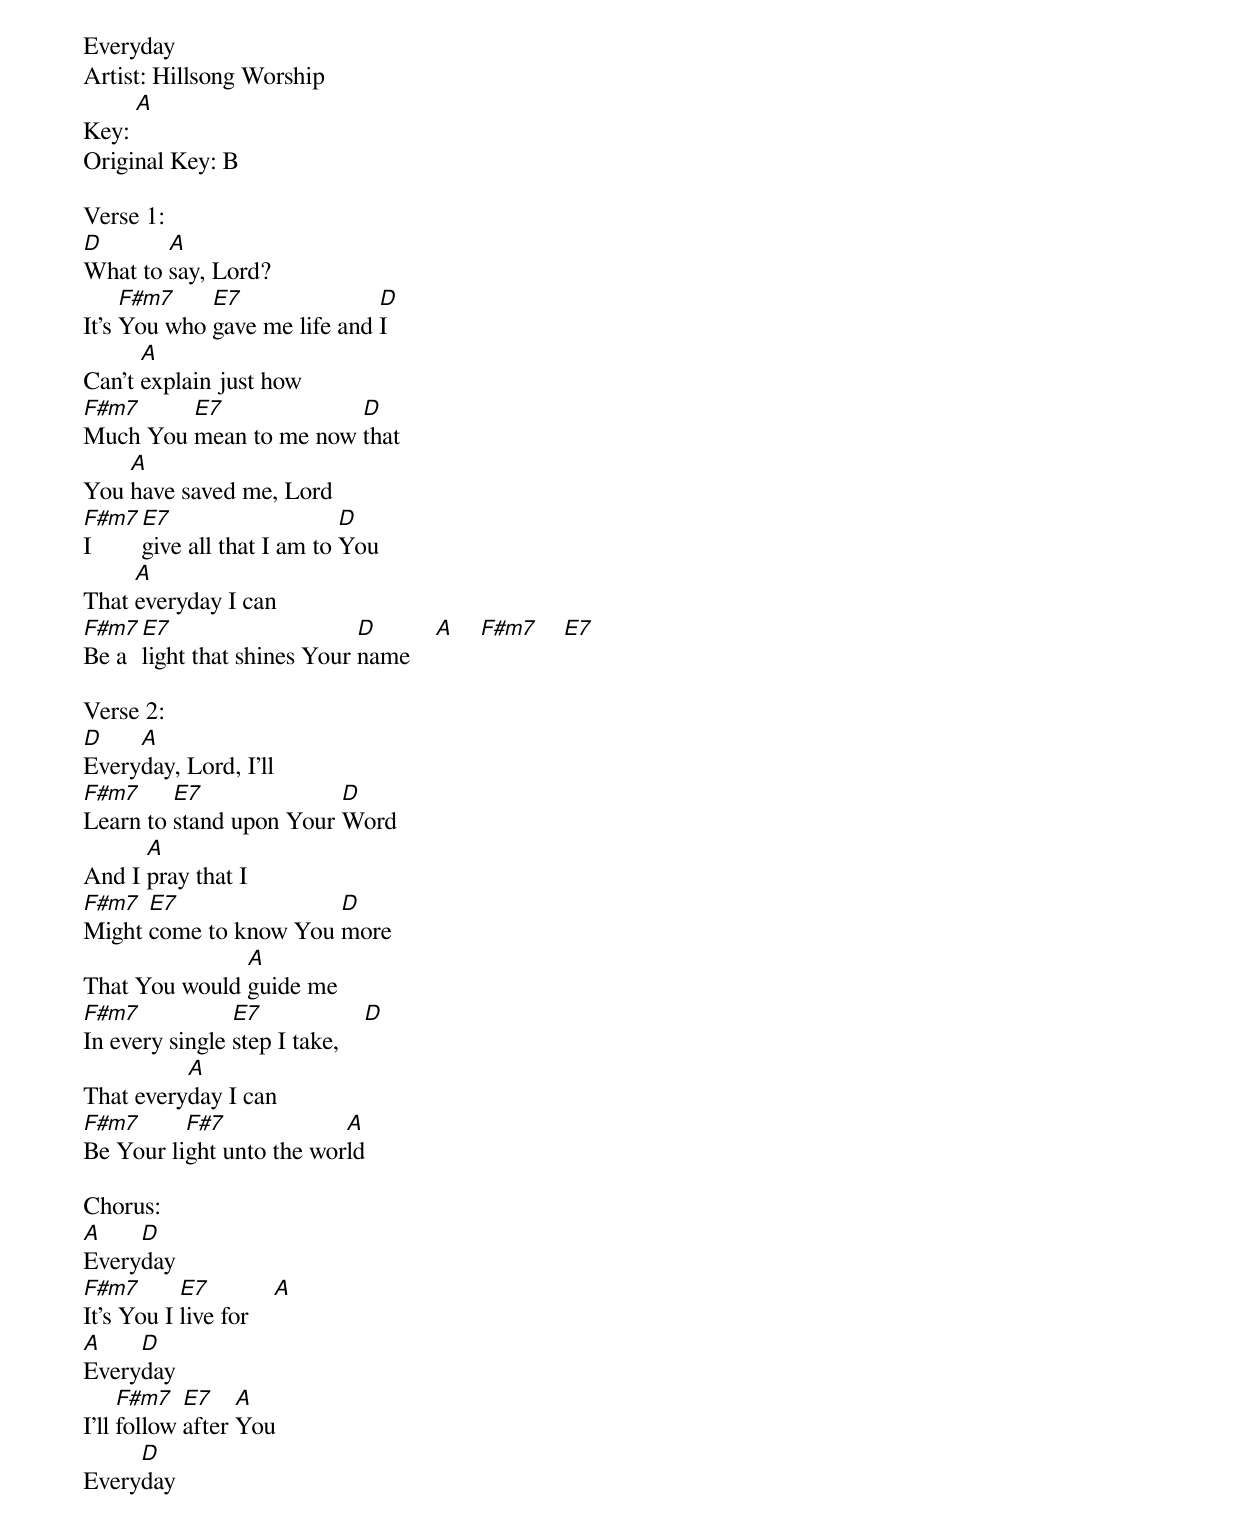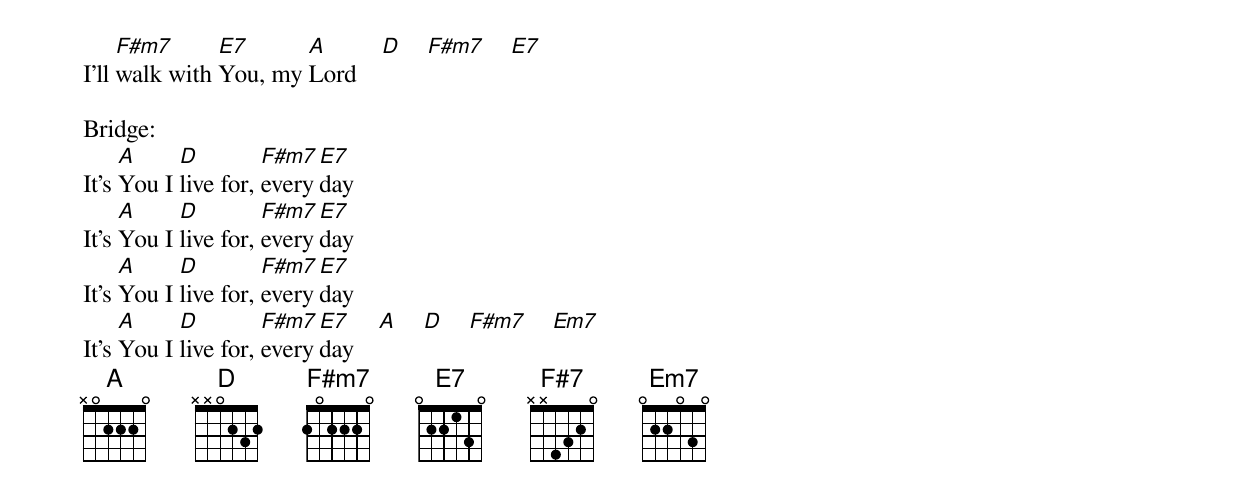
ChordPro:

Everyday
Artist: Hillsong Worship
Key: [A]
Original Key: B

Verse 1:
[D]What to [A]say, Lord?
It's [F#m7]You who [E7]gave me life and [D]I
Can't [A]explain just how
[F#m7]Much You [E7]mean to me now [D]that
You [A]have saved me, Lord
[F#m7]I [E7]give all that I am to [D]You
That [A]everyday I can
[F#m7]Be a [E7]light that shines Your [D]name    [A]    [F#m7]    [E7]

Verse 2:
[D]Every[A]day, Lord, I'll
[F#m7]Learn to [E7]stand upon Your [D]Word
And I [A]pray that I
[F#m7]Might [E7]come to know You [D]more
That You would [A]guide me
[F#m7]In every single [E7]step I take,    [D]
That every[A]day I can
[F#m7]Be Your li[F#7]ght unto the wor[A]ld

Chorus:
[A]Every[D]day
[F#m7]It's You I [E7]live for    [A]
[A]Every[D]day
I'll [F#m7]follow [E7]after [A]You
Every[D]day
I'll [F#m7]walk with [E7]You, my [A]Lord    [D]    [F#m7]    [E7]

Bridge:
It's [A]You I [D]live for, [F#m7]every[E7]day
It's [A]You I [D]live for, [F#m7]every[E7]day
It's [A]You I [D]live for, [F#m7]every[E7]day
It's [A]You I [D]live for, [F#m7]every[E7]day    [A]    [D]    [F#m7]    [Em7]
